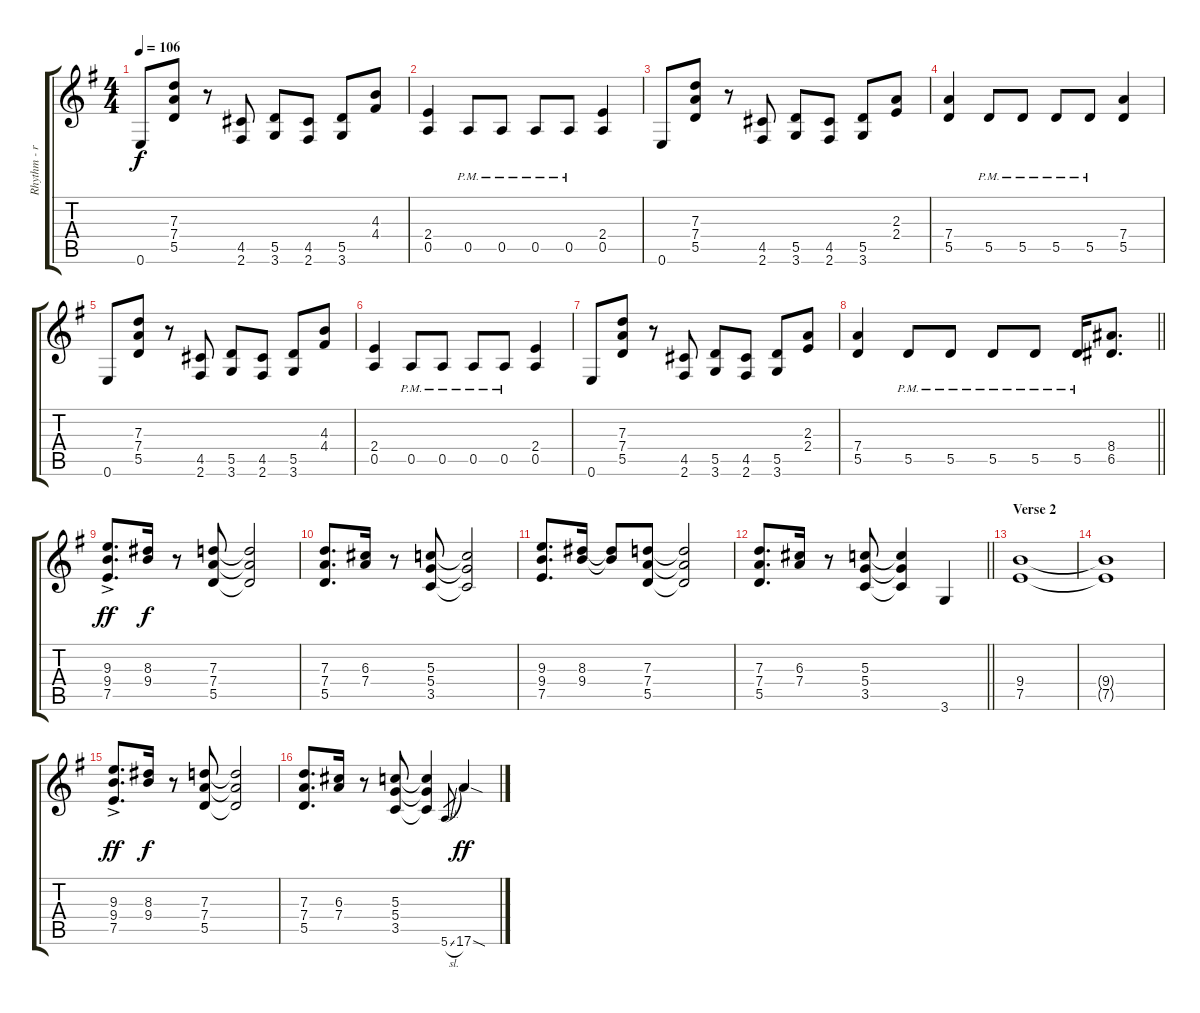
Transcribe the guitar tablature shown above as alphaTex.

\track ("Rhythm - right" "Rhythm - r") {instrument distortionguitar}
\staff {score tabs}
\tuning (E4 B3 G3 D3 A2 E2) {hide}
\ts (4 4)
\tempo 106
\clef g2
\ks g
0.6.8{dy f} (7.3 7.4 5.5).8 r.8 (4.5 2.6).8 (5.5 3.6).8 (4.5 2.6).8 (5.5 3.6).8 (4.3 4.4).8 |
(2.4 0.5).4 0.5{pm}.8 0.5{pm}.8 0.5{pm}.8 0.5{pm}.8 (2.4 0.5).4 |
0.6.8 (7.3 7.4 5.5).8 r.8 (4.5 2.6).8 (5.5 3.6).8 (4.5 2.6).8 (5.5 3.6).8 (2.3 2.4).8 |
(7.4 5.5).4 5.5{pm}.8 5.5{pm}.8 5.5{pm}.8 5.5{pm}.8 (7.4 5.5).4 |
0.6.8 (7.3 7.4 5.5).8 r.8 (4.5 2.6).8 (5.5 3.6).8 (4.5 2.6).8 (5.5 3.6).8 (4.3 4.4).8 |
(2.4 0.5).4 0.5{pm}.8 0.5{pm}.8 0.5{pm}.8 0.5{pm}.8 (2.4 0.5).4 |
0.6.8 (7.3 7.4 5.5).8 r.8 (4.5 2.6).8 (5.5 3.6).8 (4.5 2.6).8 (5.5 3.6).8 (2.3 2.4).8 |
\barLineRight lightlight
(7.4 5.5).4 5.5{pm}.8 5.5{pm}.8 5.5{pm}.8 5.5{pm}.8 5.5{pm}.16 (8.4 6.5).8{d} |
(9.3{ac} 9.4{ac} 7.5{ac}).8{d dy ff} (8.3 9.4).16{dy f} r.8 (7.3 7.4 5.5).8 (7.3{t} 7.4{t} 5.5{t}).2 |
(7.3 7.4 5.5).8{d} (6.3 7.4).16 r.8 (5.3 5.4 3.5).8 (5.3{t} 5.4{t} 3.5{t}).2 |
(9.3 9.4 7.5).8{d} (8.3 9.4).16 (8.3{t} 9.4{t}).8 (7.3 7.4 5.5).8 (7.3{t} 7.4{t} 5.5{t}).2 |
\barLineRight lightlight
(7.3 7.4 5.5).8{d} (6.3 7.4).16 r.8 (5.3 5.4 3.5).8 (5.3{t} 5.4{t} 3.5{t}).4 3.6.4 |
\section ("" "Verse 2")
(9.4 7.5).1 |
(9.4{t} 7.5{t}).1 |
(9.3{ac} 9.4{ac} 7.5{ac}).8{d dy ff} (8.3 9.4).16{dy f} r.8 (7.3 7.4 5.5).8 (7.3{t} 7.4{t} 5.5{t}).2 |
(7.3 7.4 5.5).8{d} (6.3 7.4).16 r.8 (5.3 5.4 3.5).8 (5.3{t} 5.4{t} 3.5{t}).4 5.6{sl}.8{gr} 17.6{sod}.4{dy ff}
